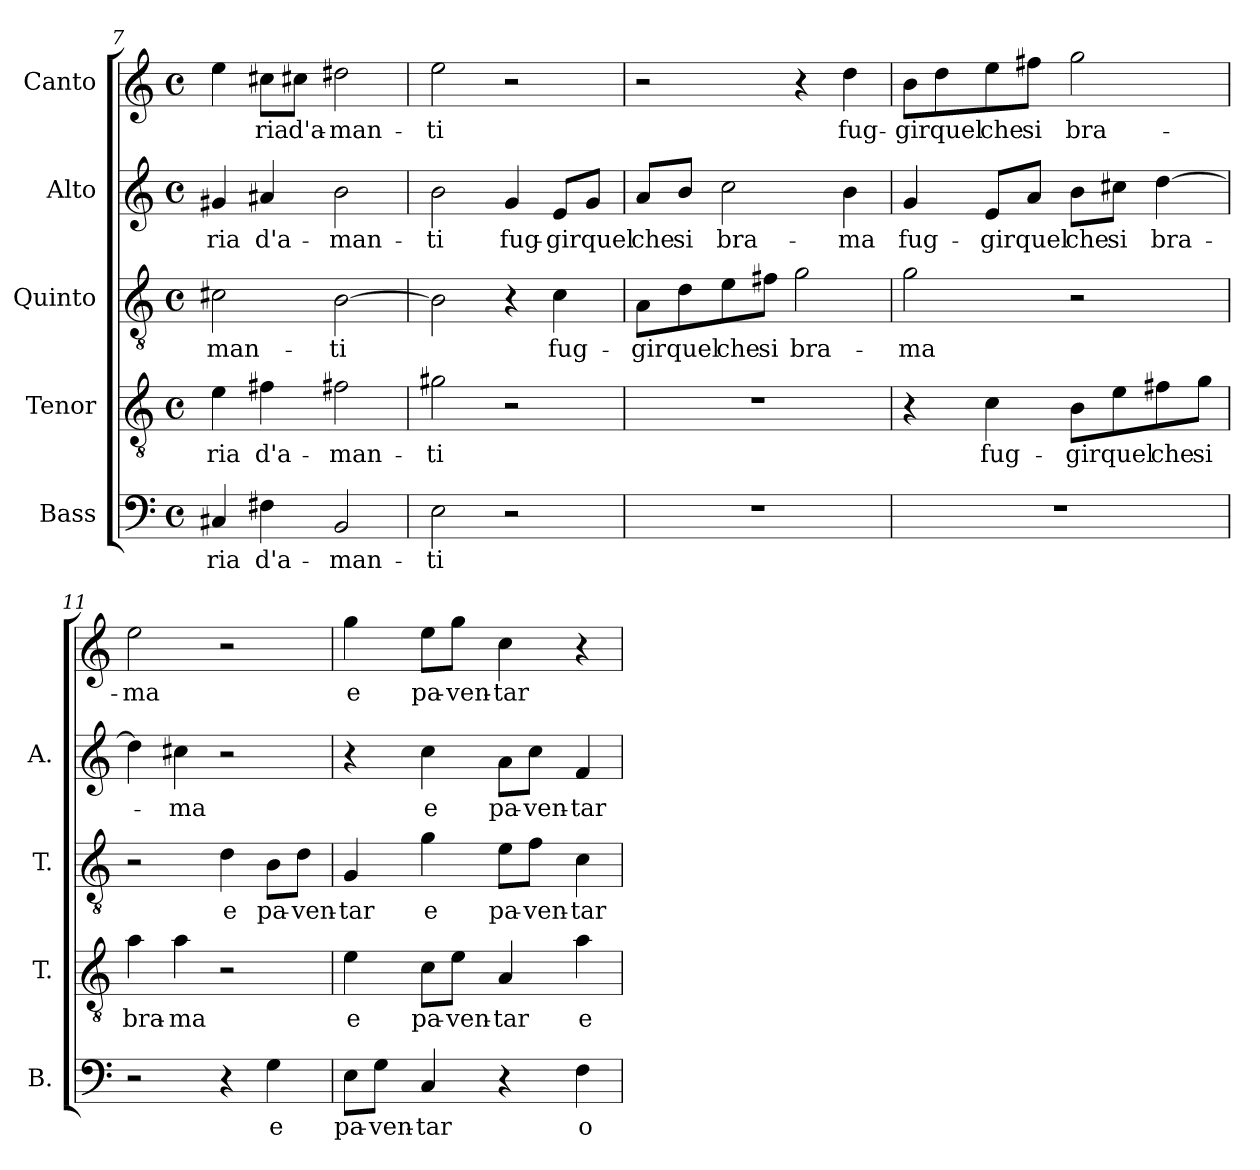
**kern	**text	**kern	**text	**kern	**text	**kern	**text	**kern	**text
*part5	*part5	*part4	*part4	*part3	*part3	*part2	*part2	*part1	*part1
*staff5	*staff5	*staff4	*staff4	*staff3	*staff3	*staff2	*staff2	*staff1	*staff1
*I"Bass	*	*I"Tenor	*	*I"Quinto	*	*I"Alto	*	*I"Canto	*
*I'B.	*	*I'T.	*	*I'T.	*	*I'A.	*	*	*
!!LO:LB:g=z
*clefF4	*	*clefGv2	*	*clefGv2	*	*clefG2	*	*clefG2	*
*	*	*ITrd7c12	*	*ITrd7c12	*	*	*	*	*
*k[]	*	*k[]	*	*k[]	*	*k[]	*	*k[]	*
*C:	*	*C:	*	*C:	*	*C:	*	*C:	*
*M4/4	*	*M4/4	*	*M4/4	*	*M4/4	*	*M4/4	*
*met(c)	*	*met(c)	*	*met(c)	*	*met(c)	*	*met(c)	*
=7	=7	=7	=7	=7	=7	=7	=7	=7	=7
!	!LO:LY:b:color=#000000	!	!	!	!	!	!	!	!
!	!	!	!LO:LY:b:color=#000000	!	!	!	!	!	!
!	!	!	!	!	!LO:LY:b:color=#000000	!	!	!	!
!	!	!	!	!	!	!	!LO:LY:b:color=#000000	!	!
4C#Xi/	-ria	4Ei\	-ria	2C#Xi\	-man-	4g#Xi/	-ria	4eei\	.
!	!LO:LY:b:color=#000000	!	!	!	!	!	!	!	!
!	!	!	!LO:LY:b:color=#000000	!	!	!	!	!	!
!	!	!	!	!	!	!	!LO:LY:b:color=#000000	!	!
!	!	!	!	!	!	!	!	!	!LO:LY:b:color=#000000
4F#Xi\	d'a-	4F#Xi\	d'a-	.	.	4a#Xi/	d'a-	8cc#Xi\L	-ria
!	!	!	!	!	!	!	!	!	!LO:LY:b:color=#000000
.	.	.	.	.	.	.	.	8cc#Xi\J	d'a-
!	!LO:LY:b:color=#000000	!	!	!	!	!	!	!	!
!	!	!	!LO:LY:b:color=#000000	!	!	!	!	!	!
!	!	!	!	!	!LO:LY:b:color=#000000	!	!	!	!
!	!	!	!	!	!	!	!LO:LY:b:color=#000000	!	!
!	!	!	!	!	!	!	!	!	!LO:LY:b:color=#000000
2BBi/	-man-	2F#Xi\	-man-	[>2BBi\	-ti	2bi\	-man-	2dd#Xi\	-man-
=8	=8	=8	=8	=8	=8	=8	=8	=8	=8
!	!LO:LY:b:color=#000000	!	!	!	!	!	!	!	!
!	!	!	!LO:LY:b:color=#000000	!	!	!	!	!	!
!	!	!	!	!	!	!	!LO:LY:b:color=#000000	!	!
!	!	!	!	!	!	!	!	!	!LO:LY:b:color=#000000
2Ei\	-ti	2G#Xi\	-ti	2BBi\]	.	2bi\	-ti	2eei\	-ti
!	!	!	!	!	!	!	!LO:LY:b:color=#000000	!	!
2r	.	2r	.	4r	.	4gi/	fug-	2r	.
!	!	!	!	!	!LO:LY:b:color=#000000	!	!	!	!
!	!	!	!	!	!	!	!LO:LY:b:color=#000000	!	!
.	.	.	.	4Ci\	fug-	8ei/L	-gir	.	.
!	!	!	!	!	!	!	!LO:LY:b:color=#000000	!	!
.	.	.	.	.	.	8gi/J	quel	.	.
=9	=9	=9	=9	=9	=9	=9	=9	=9	=9
!	!	!	!	!	!LO:LY:b:color=#000000	!	!	!	!
!	!	!	!	!	!	!	!LO:LY:b:color=#000000	!	!
1r	.	1r	.	8AAi\L	-gir	8ai/L	che	2r	.
!	!	!	!	!	!LO:LY:b:color=#000000	!	!	!	!
!	!	!	!	!	!	!	!LO:LY:b:color=#000000	!	!
.	.	.	.	8Di\	quel	8bi/J	si	.	.
!	!	!	!	!	!LO:LY:b:color=#000000	!	!	!	!
!	!	!	!	!	!	!	!LO:LY:b:color=#000000	!	!
.	.	.	.	8Ei\	che	2cci\	bra-	.	.
!	!	!	!	!	!LO:LY:b:color=#000000	!	!	!	!
.	.	.	.	8F#Xi\J	si	.	.	.	.
!	!	!	!	!	!LO:LY:b:color=#000000	!	!	!	!
.	.	.	.	2Gi\	bra-	.	.	4r	.
!	!	!	!	!	!	!	!LO:LY:b:color=#000000	!	!
!	!	!	!	!	!	!	!	!	!LO:LY:b:color=#000000
.	.	.	.	.	.	4bi\	-ma	4ddi\	fug-
=10	=10	=10	=10	=10	=10	=10	=10	=10	=10
!	!	!	!	!	!LO:LY:b:color=#000000	!	!	!	!
!	!	!	!	!	!	!	!LO:LY:b:color=#000000	!	!
!	!	!	!	!	!	!	!	!	!LO:LY:b:color=#000000
1r	.	4r	.	2Gi\	-ma	4gi/	fug-	8bi\L	-gir
!	!	!	!	!	!	!	!	!	!LO:LY:b:color=#000000
.	.	.	.	.	.	.	.	8ddi\	quel
!	!	!	!LO:LY:b:color=#000000	!	!	!	!	!	!
!	!	!	!	!	!	!	!LO:LY:b:color=#000000	!	!
!	!	!	!	!	!	!	!	!	!LO:LY:b:color=#000000
.	.	4Ci\	fug-	.	.	8ei/L	-gir	8eei\	che
!	!	!	!	!	!	!	!LO:LY:b:color=#000000	!	!
!	!	!	!	!	!	!	!	!	!LO:LY:b:color=#000000
.	.	.	.	.	.	8ai/J	quel	8ff#Xi\J	si
!	!	!	!LO:LY:b:color=#000000	!	!	!	!	!	!
!	!	!	!	!	!	!	!LO:LY:b:color=#000000	!	!
!	!	!	!	!	!	!	!	!	!LO:LY:b:color=#000000
.	.	8BBi\L	-gir	2r	.	8bi\L	che	2ggi\	bra-
!	!	!	!LO:LY:b:color=#000000	!	!	!	!	!	!
!	!	!	!	!	!	!	!LO:LY:b:color=#000000	!	!
.	.	8Ei\	quel	.	.	8cc#Xi\J	si	.	.
!	!	!	!LO:LY:b:color=#000000	!	!	!	!	!	!
!	!	!	!	!	!	!	!LO:LY:b:color=#000000	!	!
.	.	8F#Xi\	che	.	.	[>4ddi\	bra-	.	.
!	!	!	!LO:LY:b:color=#000000	!	!	!	!	!	!
.	.	8Gi\J	si	.	.	.	.	.	.
=11	=11	=11	=11	=11	=11	=11	=11	=11	=11
!	!	!	!LO:LY:b:color=#000000	!	!	!	!	!	!
!	!	!	!	!	!	!	!	!	!LO:LY:b:color=#000000
2r	.	4Ai\	bra-	2r	.	4ddi\]	.	2eei\	-ma
!	!	!	!LO:LY:b:color=#000000	!	!	!	!	!	!
!	!	!	!	!	!	!	!LO:LY:b:color=#000000	!	!
.	.	4Ai\	-ma	.	.	4cc#Xi\	-ma	.	.
!	!	!	!	!	!LO:LY:b:color=#000000	!	!	!	!
4r	.	2r	.	4Di\	e	2r	.	2r	.
!	!LO:LY:b:color=#000000	!	!	!	!	!	!	!	!
!	!	!	!	!	!LO:LY:b:color=#000000	!	!	!	!
4Gi\	e	.	.	8BBi\L	pa-	.	.	.	.
!	!	!	!	!	!LO:LY:b:color=#000000	!	!	!	!
.	.	.	.	8Di\J	-ven-	.	.	.	.
!!LO:PB:g=z
=12	=12	=12	=12	=12	=12	=12	=12	=12	=12
!	!LO:LY:b:color=#000000	!	!	!	!	!	!	!	!
!	!	!	!LO:LY:b:color=#000000	!	!	!	!	!	!
!	!	!	!	!	!LO:LY:b:color=#000000	!	!	!	!
!	!	!	!	!	!	!	!	!	!LO:LY:b:color=#000000
8Ei\L	pa-	4Ei\	e	4GGi/	-tar	4r	.	4ggi\	e
!	!LO:LY:b:color=#000000	!	!	!	!	!	!	!	!
8Gi\J	-ven-	.	.	.	.	.	.	.	.
!	!LO:LY:b:color=#000000	!	!	!	!	!	!	!	!
!	!	!	!LO:LY:b:color=#000000	!	!	!	!	!	!
!	!	!	!	!	!LO:LY:b:color=#000000	!	!	!	!
!	!	!	!	!	!	!	!LO:LY:b:color=#000000	!	!
!	!	!	!	!	!	!	!	!	!LO:LY:b:color=#000000
4Ci/	-tar	8Ci\L	pa-	4Gi\	e	4cci\	e	8eei\L	pa-
!	!	!	!LO:LY:b:color=#000000	!	!	!	!	!	!
!	!	!	!	!	!	!	!	!	!LO:LY:b:color=#000000
.	.	8Ei\J	-ven-	.	.	.	.	8ggi\J	-ven-
!	!	!	!LO:LY:b:color=#000000	!	!	!	!	!	!
!	!	!	!	!	!LO:LY:b:color=#000000	!	!	!	!
!	!	!	!	!	!	!	!LO:LY:b:color=#000000	!	!
!	!	!	!	!	!	!	!	!	!LO:LY:b:color=#000000
4r	.	4AAi/	-tar	8Ei\L	pa-	8ai\L	pa-	4cci\	-tar
!	!	!	!	!	!LO:LY:b:color=#000000	!	!	!	!
!	!	!	!	!	!	!	!LO:LY:b:color=#000000	!	!
.	.	.	.	8Fi\J	-ven-	8cci\J	-ven-	.	.
!	!LO:LY:b:color=#000000	!	!	!	!	!	!	!	!
!	!	!	!LO:LY:b:color=#000000	!	!	!	!	!	!
!	!	!	!	!	!LO:LY:b:color=#000000	!	!	!	!
!	!	!	!	!	!	!	!LO:LY:b:color=#000000	!	!
4Fi\	o	4Ai\	e	4Ci\	-tar	4fi/	-tar	4r	.
=	=	=	=	=	=	=	=	=	=
*-	*-	*-	*-	*-	*-	*-	*-	*-	*-
